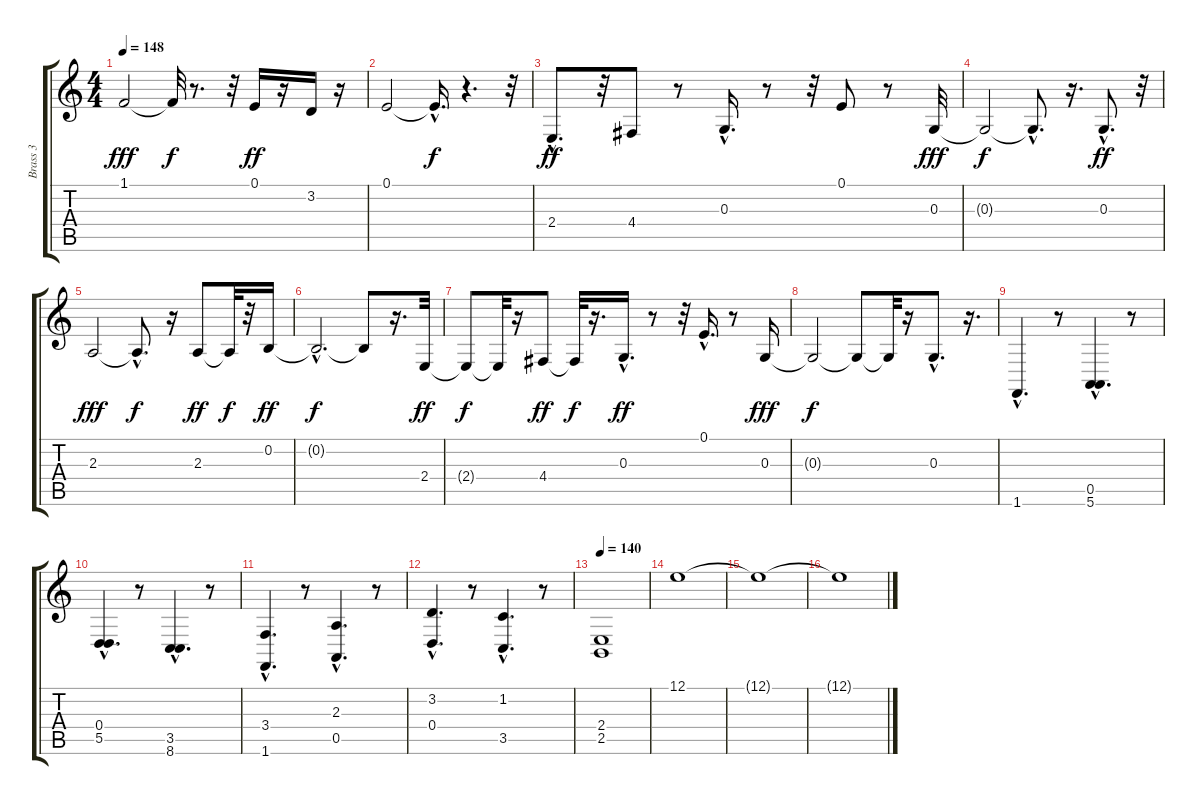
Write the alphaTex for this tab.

\track ("Brass 3" "Brass 3") {instrument synthbrass1}
\staff {score tabs}
\tuning (E4 B3 G3 D3 A2 E2) {hide}
\ts (4 4)
\tempo 148
\clef g2
\ks c
1.1.2{dy fff} 1.1{t}.32{dy f} r.8{d} r.32 0.1.16{dy ff} r.16 3.2.16 r.16 |
0.1.2 0.1{hac t}.16{d dy f} r.4{d} r.32 |
2.4{hac}.8{d dy ff} r.32 4.4.8 r.8 0.3{hac}.16{d} r.8 r.32 0.1.8 r.8 0.3.32{dy fff} |
0.3{t}.2{dy f} 0.3{hac t}.8{d} r.16{d} 0.3{hac}.8{d dy ff} r.32 |
2.3.2{dy fff} 2.3{hac t}.8{d dy f} r.16 2.3.8{dy ff} 2.3{t}.32{dy f} r.32 0.2.16{dy ff} |
0.2{hac t}.2{d dy f} 0.2{t}.8 r.16{d} 2.4.32{dy ff} |
2.4{t}.8{dy f} 2.4{t}.32 r.16 4.4.8{dy ff} 4.4{t}.32{dy f} r.16{d} 0.3{hac}.16{d dy ff} r.8 r.32 0.1{hac}.16{d} r.8 0.3.16{dy fff} |
0.3{t}.2{dy f} 0.3{t}.8 0.3{t}.32 r.16 0.3{hac}.8{d} r.16{d} |
1.6{hac}.4{d volume 14} r.8 (0.5{hac} 5.6{hac}).4{d} r.8 |
(0.4{hac} 5.5{hac}).4{d} r.8 (3.5{hac} 8.6{hac}).4{d} r.8 |
(3.4{hac} 1.6{hac}).4{d} r.8 (2.3{hac} 0.5{hac}).4{d} r.8 |
(3.2{hac} 0.4{hac}).4{d} r.8 (1.2{hac} 3.5{hac}).4{d} r.8 |
\tempo 140
(2.4 2.5).1{volume 14} |
12.1.1{volume 8} |
12.1{t}.1 |
12.1{t}.1
